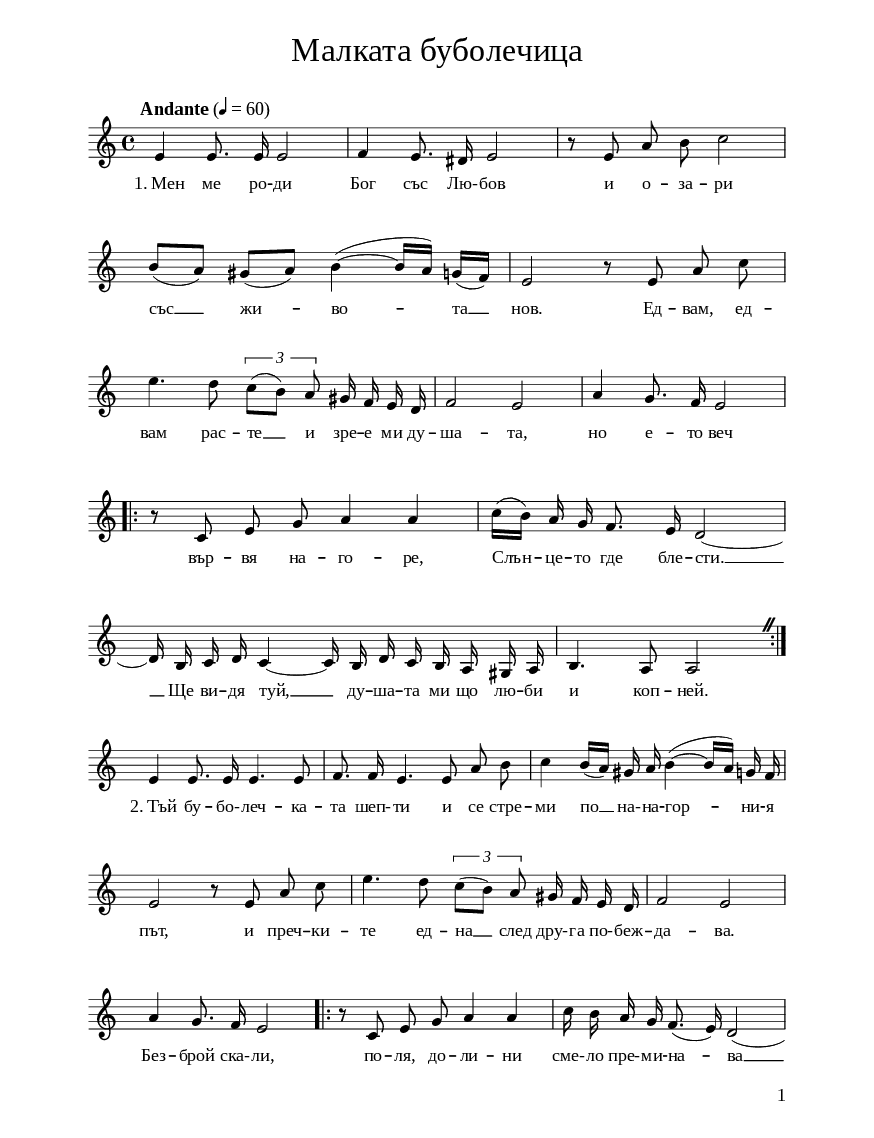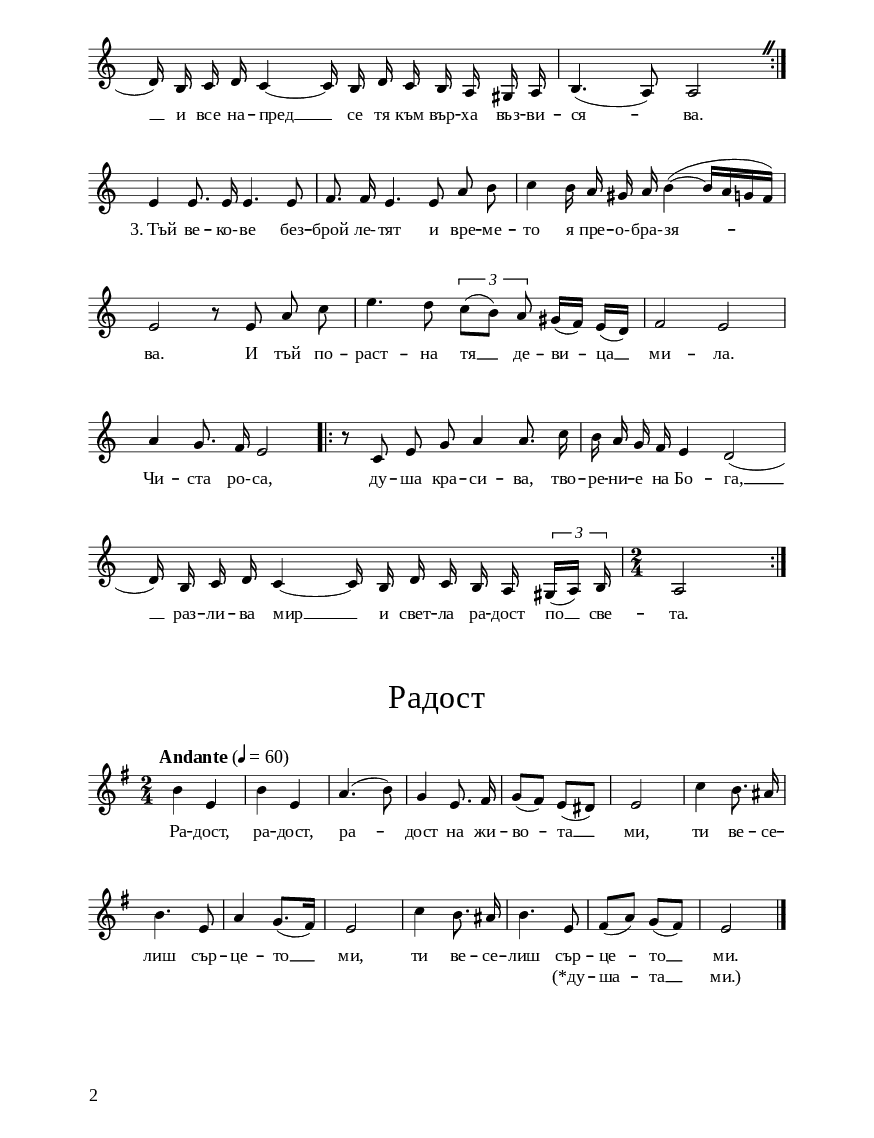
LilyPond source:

% Виж за разположението на текста.
\version "2.24.3"

% include paper part and global functions
\include "include/globals.ily"

\bookpart {
  \label #'ref173
  \tocItem \markup "Малката буболечица"
  \include "include/bookpart-paper.ily"
  \score {
    \include "include/score-layout.ily"

    \new Voice \absolute {
      \clef treble
      \key a \minor
      \time 4/4
      \tempoFunc "Andante" 4 "60"
      \autoBeamOff
      e'4  e'8.  e'16  e'2 | % 2
      f'4  e'8.  dis'16  e'2 | % 3
      r8  e'8  a'8  b'8  c''2 \break | % 4
      b'8 ( [  a'8  ])   gis'8 ( [  a'8 ])
       b'4  ( ~  b'16  [ a'16]  )  g'16 (
      [f'16 ]  )  | % 5
      e'2 r8 e'8  a'8  c''8 \break | % 6
      e''4.  d''8 \tweak direction #up \times 2/3 {
        \once \override Slur.positions = #'(1 . 1) c''8  (  [ b'8 ])  a'8
      }
      gis'16  f'16  e'16  d'16 | % 7
      f'2  e'2 | % 8
      a'4  g'8.  f'16  e'2 \break
      \repeat
      volta 2 {
        | % 9
        \autoBeamOff  r8  c'8  e'8  g'8  a'4  a'4 |
        c''16 ( [  b'16 ] )  a'16  g'16
        f'8.  e'16  d'2 ~ | % 11
        d'16  b16  c'16  d'16  c'4 ~
        c'16  b16  d'16  c'16  b16
        a16  gis16  a16 | % 12
        b4.  a8  a2 \caesura \break
      }

      e'4 e'8. e'16 e'4. e'8 | f'8. f'16  e'4. e'8 a'8 b'8 |  c''4 b'16[ ( a'16 ) ] gis'16 a'16 b'4  ( ~ b'16 [a'16] ) g'16 f'16 | \break

      e'2 r8 e'8 a'8 c''8 | e''4. d''8  \tweak direction #up \times 2/3 {
        \once \override Slur.positions = #'(1 . 1) c''8  [ ( b'8 ) ] a'8
      } gis'16 f'16 e'16 d'16 | f'2 e'2 | \break


      a'4 g'8.  f'16  e'2 |  \bar ".|:" r8 c'8 e' g' a'4 a'4 |  c''16 b' a' g' f'8. ( e'16 ) d'2 (| \break

      d'16)  b16  c'16  d'16  c'4 ~
      c'16  b16  d'16  c'16  b16
      a16  gis16  a16 | % 12
      b4. ( a8 ) a2 \caesura \break \bar ":|."


      e'4 e'8. e'16 e'4. e'8 | f'8. f'16 e'4. e'8 a'8 b'8 |  c''4 b'16  a'16 gis'16 a'16 \autoBeamOn b'4  ( ~ b'16 a'16  g'16 f'16 ) | \break

      e'2 r8 \autoBeamOff e'8 a'8 c''8 | e''4. d''8  \tweak direction #up \times 2/3 {
        \once \override Slur.positions = #'(1 . 1) c''8  ( [  b'8 ) ] a'8
      } gis'16 [( f'16 )] e'16 [(d'16) ] | f'2 e'2 | \break


      a'4 g'8.  f'16  e'2 |  \bar ".|:" r8 c'8 e' g' a'4 a'8. c''16 | 
      
       b'16 a'16 g' f' e'4 d'2 (| \break

      d'16)  b16  c'16  d'16  c'4 ~
      c'16  b16  d'16  c'16  b16 a16 \times 2/3 { gis16 [ ( a16 ) ] b16 }| \time 2/4 a2 \break \bar ":|."
    }

    \addlyrics {
      "1. Мен" ме ро -- ди Бог със "Лю-" --
      бов и о -- за -- ри със __ жи
      -- во -- та __ нов. Ед --
      вам, ед -- вам рас -- те __  и зре
      -- е ми ду -- ша -- та, но е -- то
      веч вър -- вя на -- го -- ре, Слън
      -- це -- то где бле -- сти. __
      Ще ви -- дя туй, __ ду -- ша -- та
      ми що лю -- би и коп -- ней.

      "2. Тъй" бу -- "бо-" -- леч -- ка -- та "шеп-" -- ти
      и се стре -- ми по __ "на-" -- на -- гор -- ни -- я път,
      и преч -- ки -- те ед -- на __ след "дру-" -- га
      "по-" -- беж -- да -- ва.
      Без -- брой "ска-" -- ли, по -- ля, до -- ли -- ни
      "сме-" -- ло "пре-" -- ми -- на -- ва __
      и все на -- пред __ се тя към вър -- ха
      въз -- ви -- ся -- ва.

      "3. Тъй" ве -- "ко-" -- ве без -- брой "ле-" -- тят
      и вре -- ме -- то я пре -- "о-" -- "бра-" -- зя -- ва.
      И тъй по -- раст  -- на тя __ де -- ви -- ца __ ми -- ла.
      Чи -- ста "ро-" -- са, ду -- ша кра -- си -- ва,
      тво -- ре -- ни -- е на Бо -- га, __
      раз -- ли -- ва мир __ и свет -- ла ра -- дост
      по __ све -- та.

    }

    \header {
      title = \titleFunc "Малката буболечица" "Malkata bubolečica"
    }

    \midi{}

  } % score

  \label #'ref174_3
  \tocItem \markup "Радост"
  \include "include/bookpart-paper.ily"
  \score {
    \include "include/score-layout.ily"

    \new Voice \absolute {
      \clef treble
      \key e \minor
      \time 2/4
      \tempoFunc "Andante" 4 "60"
      \autoBeamOff
      b'4 e'4 | % 2
      b'4 e'4 | % 3
      a'4. ( b'8 ) | % 4
      g'4  e'8. fis'16 | % 5
      g'8 ( [fis'8] ) e'8 ( [dis'8] ) | % 6
      e'2 | % 7
      c''4  b'8. ais'16 \break | % 8
      b'4. e'8 | % 9
      a'4  g'8. [( fis'16 )] |
      e'2 | % 11
      c''4  b'8. ais'16 | % 12
      b'4. e'8 | % 13
      fis'8 ([ a'8 ]) g'8 ( [fis'8] ) | % 14
      e'2 \bar "|."
    }

    \addlyrics {
      Ра -- дост,
      ра -- дост, ра -- дост на жи -- во -- та __ ми, ти
      ве -- се -- лиш сър -- це -- то __ ми, ти ве -- се
      -- лиш сър -- це -- то __ ми.}
       \addlyrics {\repeat unfold 23 { \skip 2 } (*ду -- ша -- та __ ми.)}

        \header {
          title = \titleFunc "Радост" "Radost"
        }

        \midi{}

      } % score
  

} % bookpart

% Più mosso
%
